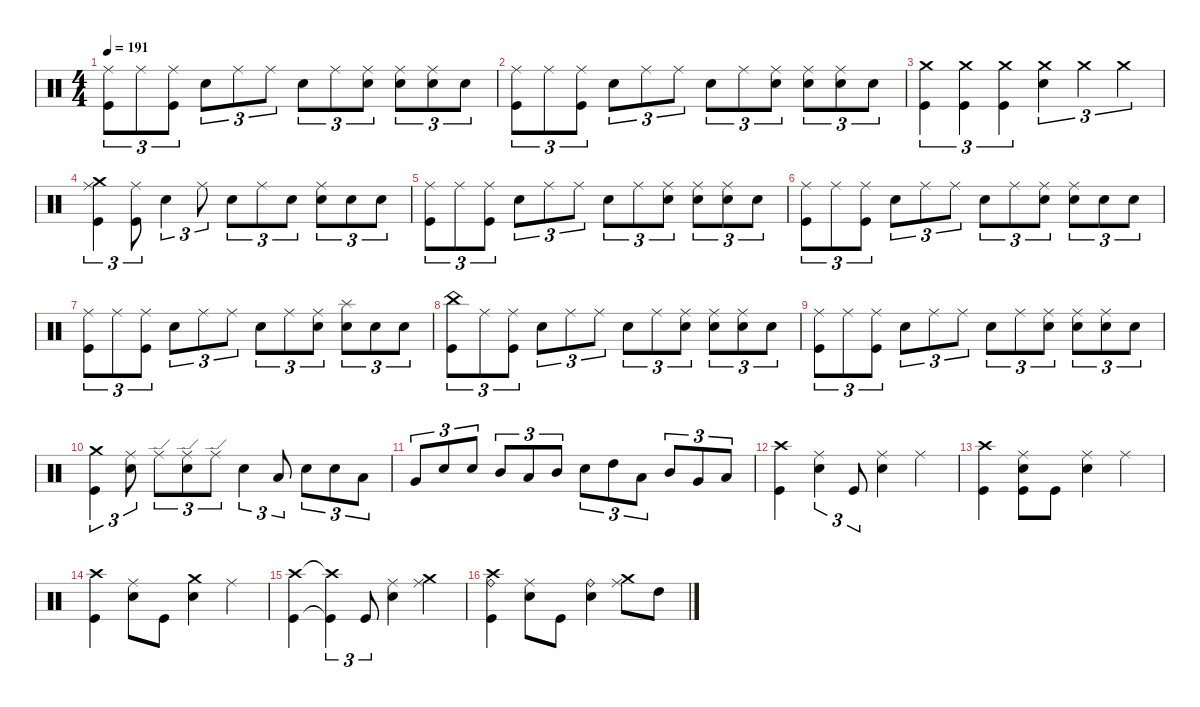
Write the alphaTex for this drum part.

\defaultSystemsLayout 4
\hideDynamics
\bracketExtendMode nobrackets
\singleTrackTrackNamePolicy hidden
\multiTrackTrackNamePolicy hidden
\firstSystemTrackNameMode fullname
\firstSystemTrackNameOrientation horizontal
\otherSystemsTrackNameOrientation horizontal
\track ("Drumkit" "drm.") {solo instrument percussion}
\staff {score}
\articulation defaults
\ts (4 4)
\tempo 191
\clef neutral
\ks c
("Kick (hit)" "Ride (middle)").8{tu (3 2) dy mf beam Down} "Ride (middle)".8{tu (3 2) dy mp beam Down} ("Kick (hit)" "Ride (middle)").8{tu (3 2) dy mf beam Down} "Snare (hit) 2".8{tu (3 2) dy mp beam Down} "Ride (middle)".8{tu (3 2) beam Down} "Ride (middle)".8{tu (3 2) beam Down} "Snare (hit) 2".8{tu (3 2) dy f beam Down} "Ride (middle)".8{tu (3 2) dy mp beam Down} ("Snare (hit) 2" "Ride (middle)").8{tu (3 2) dy p beam Down} ("Snare (hit) 2" "Ride (middle)").8{tu (3 2) dy mp beam Down} ("Snare (hit) 2" "Ride (middle)").8{tu (3 2) beam Down} "Snare (hit) 2".8{tu (3 2) beam Down} |
("Kick (hit)" "Ride (middle)").8{tu (3 2) dy mf beam Down} "Ride (middle)".8{tu (3 2) dy mp beam Down} ("Kick (hit)" "Ride (middle)").8{tu (3 2) dy mf beam Down} "Snare (hit) 2".8{tu (3 2) dy mp beam Down} "Ride (middle)".8{tu (3 2) beam Down} "Ride (middle)".8{tu (3 2) beam Down} "Snare (hit) 2".8{tu (3 2) dy f beam Down} "Ride (middle)".8{tu (3 2) dy mp beam Down} ("Snare (hit) 2" "Ride (middle)").8{tu (3 2) dy p beam Down} ("Snare (hit) 2" "Ride (middle)").8{tu (3 2) dy mp beam Down} ("Snare (hit) 2" "Ride (middle)").8{tu (3 2) beam Down} "Snare (hit) 2".8{tu (3 2) beam Down} |
("Kick (hit)" "Crash medium (hit)").4{tu (3 2) beam Down} ("Kick (hit)" "Crash medium (hit)").4{tu (3 2) dy f beam Down} ("Kick (hit)" "Crash medium (hit)").4{tu (3 2) beam Down} ("Snare (hit) 2" "Crash medium (hit)").4{tu (3 2) beam Down} "Crash medium (hit)".4{tu (3 2) dy mf beam Down} "Crash medium (hit)".4{tu (3 2) dy f beam Down} |
("Kick (hit)" "Ride (middle)" "Crash medium (hit)").4{tu (3 2) dy mf beam Down} ("Kick (hit)" "Ride (middle)").8{tu (3 2) beam Down} "Snare (hit) 2".4{tu (3 2) dy mp beam Down} "Ride (middle)".8{tu (3 2) beam Down} "Snare (hit) 2".8{tu (3 2) dy f beam Down} "Ride (middle)".8{tu (3 2) dy mp beam Down} "Snare (hit) 2".8{tu (3 2) dy p beam Down} ("Snare (hit) 2" "Ride (middle)").8{tu (3 2) dy mp beam Down} "Snare (hit) 2".8{tu (3 2) beam Down} "Snare (hit) 2".8{tu (3 2) beam Down} |
("Kick (hit)" "Ride (middle)").8{tu (3 2) dy mf beam Down} "Ride (middle)".8{tu (3 2) dy mp beam Down} ("Kick (hit)" "Ride (middle)").8{tu (3 2) dy mf beam Down} "Snare (hit) 2".8{tu (3 2) dy mp beam Down} "Ride (middle)".8{tu (3 2) beam Down} "Ride (middle)".8{tu (3 2) beam Down} "Snare (hit) 2".8{tu (3 2) dy f beam Down} "Ride (middle)".8{tu (3 2) dy mp beam Down} ("Snare (hit) 2" "Ride (middle)").8{tu (3 2) dy p beam Down} ("Snare (hit) 2" "Ride (middle)").8{tu (3 2) dy mp beam Down} ("Snare (hit) 2" "Ride (middle)").8{tu (3 2) beam Down} "Snare (hit) 2".8{tu (3 2) beam Down} |
("Kick (hit)" "Ride (middle)").8{tu (3 2) dy mf beam Down} "Ride (middle)".8{tu (3 2) dy mp beam Down} ("Kick (hit)" "Ride (middle)").8{tu (3 2) dy mf beam Down} "Snare (hit) 2".8{tu (3 2) dy mp beam Down} "Ride (middle)".8{tu (3 2) beam Down} "Ride (middle)".8{tu (3 2) beam Down} "Snare (hit) 2".8{tu (3 2) dy f beam Down} "Ride (middle)".8{tu (3 2) dy mp beam Down} ("Snare (hit) 2" "Ride (middle)").8{tu (3 2) dy p beam Down} ("Snare (hit) 2" "Ride (middle)").8{tu (3 2) dy mp beam Down} "Snare (hit) 2".8{tu (3 2) beam Down} "Snare (hit) 2".8{tu (3 2) beam Down} |
("Kick (hit)" "Ride (middle)").8{tu (3 2) dy mf beam Down} "Ride (middle)".8{tu (3 2) dy mp beam Down} ("Kick (hit)" "Ride (middle)").8{tu (3 2) dy mf beam Down} "Snare (hit) 2".8{tu (3 2) dy mp beam Down} "Ride (middle)".8{tu (3 2) beam Down} "Ride (middle)".8{tu (3 2) beam Down} "Snare (hit) 2".8{tu (3 2) dy f beam Down} "Ride (middle)".8{tu (3 2) dy mp beam Down} ("Snare (hit) 2" "Ride (middle)").8{tu (3 2) dy p beam Down} ("Snare (hit) 2" "Splash (hit)").8{tu (3 2) dy mp beam Down} "Snare (hit) 2".8{tu (3 2) beam Down} "Snare (hit) 2".8{tu (3 2) beam Down} |
("Kick (hit)" "China (hit)").8{tu (3 2) dy mf beam Down} "Ride (middle)".8{tu (3 2) dy mp beam Down} ("Kick (hit)" "Ride (middle)").8{tu (3 2) dy mf beam Down} "Snare (hit) 2".8{tu (3 2) dy mp beam Down} "Ride (middle)".8{tu (3 2) beam Down} "Ride (middle)".8{tu (3 2) beam Down} "Snare (hit) 2".8{tu (3 2) dy f beam Down} "Ride (middle)".8{tu (3 2) dy mp beam Down} ("Snare (hit) 2" "Ride (middle)").8{tu (3 2) dy p beam Down} ("Snare (hit) 2" "Ride (middle)").8{tu (3 2) dy mp beam Down} ("Snare (hit) 2" "Ride (middle)").8{tu (3 2) beam Down} "Snare (hit) 2".8{tu (3 2) beam Down} |
("Kick (hit)" "Ride (middle)").8{tu (3 2) dy mf beam Down} "Ride (middle)".8{tu (3 2) dy mp beam Down} ("Kick (hit)" "Ride (middle)").8{tu (3 2) dy mf beam Down} "Snare (hit) 2".8{tu (3 2) dy mp beam Down} "Ride (middle)".8{tu (3 2) beam Down} "Ride (middle)".8{tu (3 2) beam Down} "Snare (hit) 2".8{tu (3 2) dy f beam Down} "Ride (middle)".8{tu (3 2) dy mp beam Down} ("Snare (hit) 2" "Ride (middle)").8{tu (3 2) dy p beam Down} ("Snare (hit) 2" "Ride (middle)").8{tu (3 2) dy mp beam Down} ("Snare (hit) 2" "Ride (middle)").8{tu (3 2) beam Down} "Snare (hit) 2".8{tu (3 2) beam Down} |
("Kick (hit)" "Crash medium (hit)").4{tu (3 2) dy mf beam Down} ("Snare (hit) 2" "Ride (middle)").8{tu (3 2) beam Down} "Ride (edge)".8{tu (3 2) beam Down} ("Snare (hit) 2" "Ride (edge)").8{tu (3 2) beam Down} "Ride (edge)".8{tu (3 2) beam Down} "Snare (hit) 2".4{tu (3 2) dy f beam Down} "Low Tom (hit)".8{tu (3 2) beam Up} "Snare (hit) 2".8{tu (3 2) dy mp beam Down} "Snare (hit) 2".8{tu (3 2) beam Down} "Low Tom (hit)".8{tu (3 2) dy f beam Down} |
"Very Low Tom (hit)".8{tu (3 2) beam Up} "Snare (hit) 2".8{tu (3 2) beam Up} "Snare (hit) 2".8{tu (3 2) beam Up} "Mid Tom (hit)".8{tu (3 2) beam Up} "Low Tom (hit)".8{tu (3 2) beam Up} "Mid Tom (hit)".8{tu (3 2) beam Up} "Snare (hit) 2".8{tu (3 2) beam Down} "High Tom (hit)".8{tu (3 2) beam Down} "Low Tom (hit)".8{tu (3 2) beam Down} "Mid Tom (hit)".8{tu (3 2) beam Up} "Very Low Tom (hit)".8{tu (3 2) beam Up} "Low Floor Tom (hit)".8{tu (3 2) beam Up} |
("Kick (hit)" "Crash high (hit)").4{beam Down} ("Snare (hit) 2" "Ride (middle)").4{tu (3 2) dy mp beam Down} "Kick (hit)".8{tu (3 2) dy f beam Up} ("Snare (hit) 2" "Ride (middle)").4{beam Down} "Ride (middle)".4{dy mp beam Down} |
("Kick (hit)" "Crash high (hit)").4{dy f beam Down} ("Snare (hit) 2" "Ride (middle)" "Kick (hit)").8{dy mf beam Down} "Kick (hit)".8{dy f beam Down} ("Snare (hit) 2" "Ride (middle)").4{beam Down} "Ride (middle)".4{dy mp beam Down} |
("Kick (hit)" "Crash high (hit)").4{dy f beam Down} ("Snare (hit) 2" "Ride (middle)").8{dy mp beam Down} "Kick (hit)".8{dy f beam Down} ("Snare (hit) 2" "Crash medium (hit)").4{beam Down} "Ride (middle)".4{dy mp beam Down} |
("Kick (hit)" "Crash high (hit)").4{dy f beam Down} ("Kick (hit)"{t} "Crash high (hit)"{t}).4{tu (3 2) dy mf beam Down} "Kick (hit)".8{tu (3 2) dy f beam Up} ("Snare (hit) 2" "Ride (middle)").4{beam Down} ("Crash medium (hit)" "Ride (middle)").4{dy mp beam Down} |
("Kick (hit)" "Crash high (hit)" "Ride (bell)").4{dy f beam Down} ("Snare (hit) 2" "Ride (middle)").8{dy mp beam Down} "Kick (hit)".8{dy f beam Down} ("Snare (hit) 2" "Ride (bell)").4{beam Down} ("Crash medium (hit)" "Ride (middle)").8{dy mp beam Down} "High Tom (hit)".8{beam Down}
